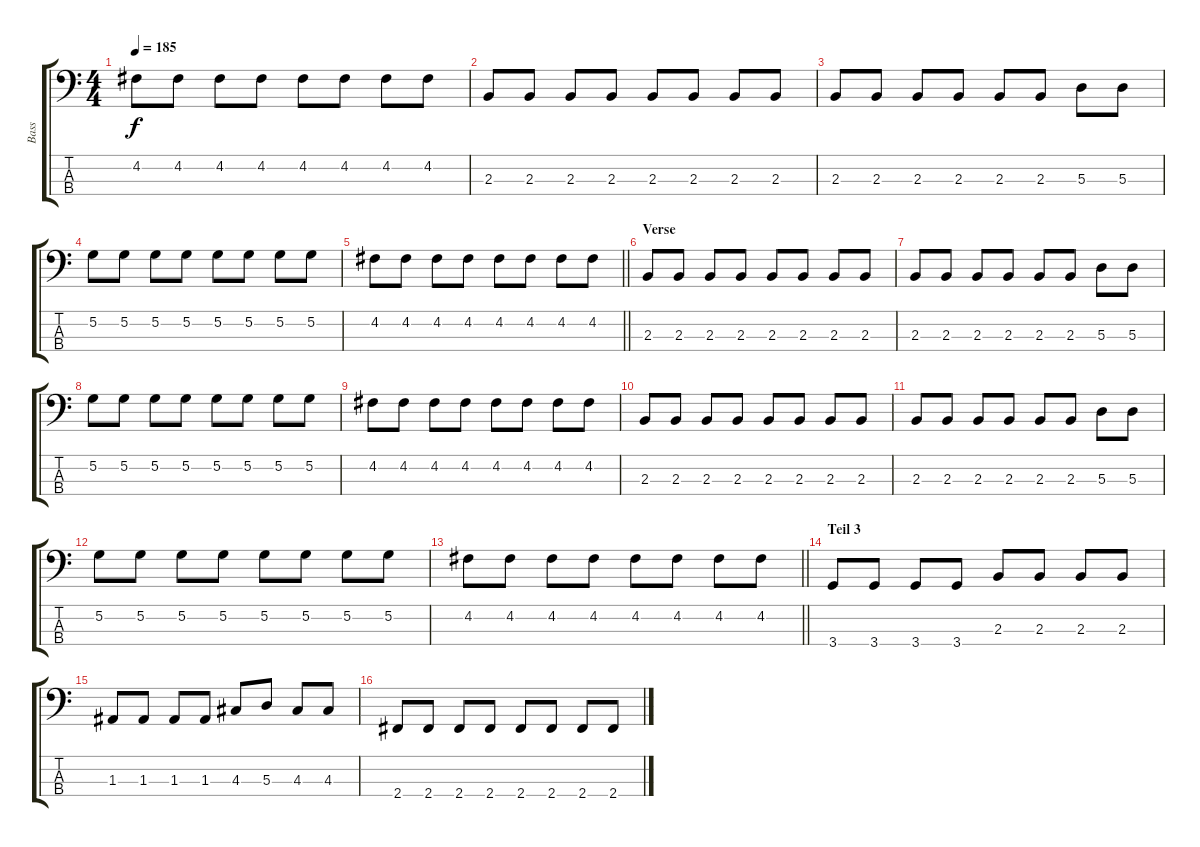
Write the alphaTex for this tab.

\track ("Bass" "Bass") {instrument electricbasspick}
\staff {score tabs}
\tuning (G2 D2 A1 E1) {hide}
\ts (4 4)
\tempo 185
\clef f4
\ks c
4.2.8{dy f} 4.2.8 4.2.8 4.2.8 4.2.8 4.2.8 4.2.8 4.2.8 |
2.3.8 2.3.8 2.3.8 2.3.8 2.3.8 2.3.8 2.3.8 2.3.8 |
2.3.8 2.3.8 2.3.8 2.3.8 2.3.8 2.3.8 5.3.8 5.3.8 |
5.2.8 5.2.8 5.2.8 5.2.8 5.2.8 5.2.8 5.2.8 5.2.8 |
\barLineRight lightlight
4.2.8 4.2.8 4.2.8 4.2.8 4.2.8 4.2.8 4.2.8 4.2.8 |
\section ("" "Verse")
2.3.8 2.3.8 2.3.8 2.3.8 2.3.8 2.3.8 2.3.8 2.3.8 |
2.3.8 2.3.8 2.3.8 2.3.8 2.3.8 2.3.8 5.3.8 5.3.8 |
5.2.8 5.2.8 5.2.8 5.2.8 5.2.8 5.2.8 5.2.8 5.2.8 |
4.2.8 4.2.8 4.2.8 4.2.8 4.2.8 4.2.8 4.2.8 4.2.8 |
2.3.8 2.3.8 2.3.8 2.3.8 2.3.8 2.3.8 2.3.8 2.3.8 |
2.3.8 2.3.8 2.3.8 2.3.8 2.3.8 2.3.8 5.3.8 5.3.8 |
5.2.8 5.2.8 5.2.8 5.2.8 5.2.8 5.2.8 5.2.8 5.2.8 |
\barLineRight lightlight
4.2.8 4.2.8 4.2.8 4.2.8 4.2.8 4.2.8 4.2.8 4.2.8 |
\section ("" "Teil 3")
3.4.8 3.4.8 3.4.8 3.4.8 2.3.8 2.3.8 2.3.8 2.3.8 |
1.3.8 1.3.8 1.3.8 1.3.8 4.3.8 5.3.8 4.3.8 4.3.8 |
2.4.8 2.4.8 2.4.8 2.4.8 2.4.8 2.4.8 2.4.8 2.4.8
